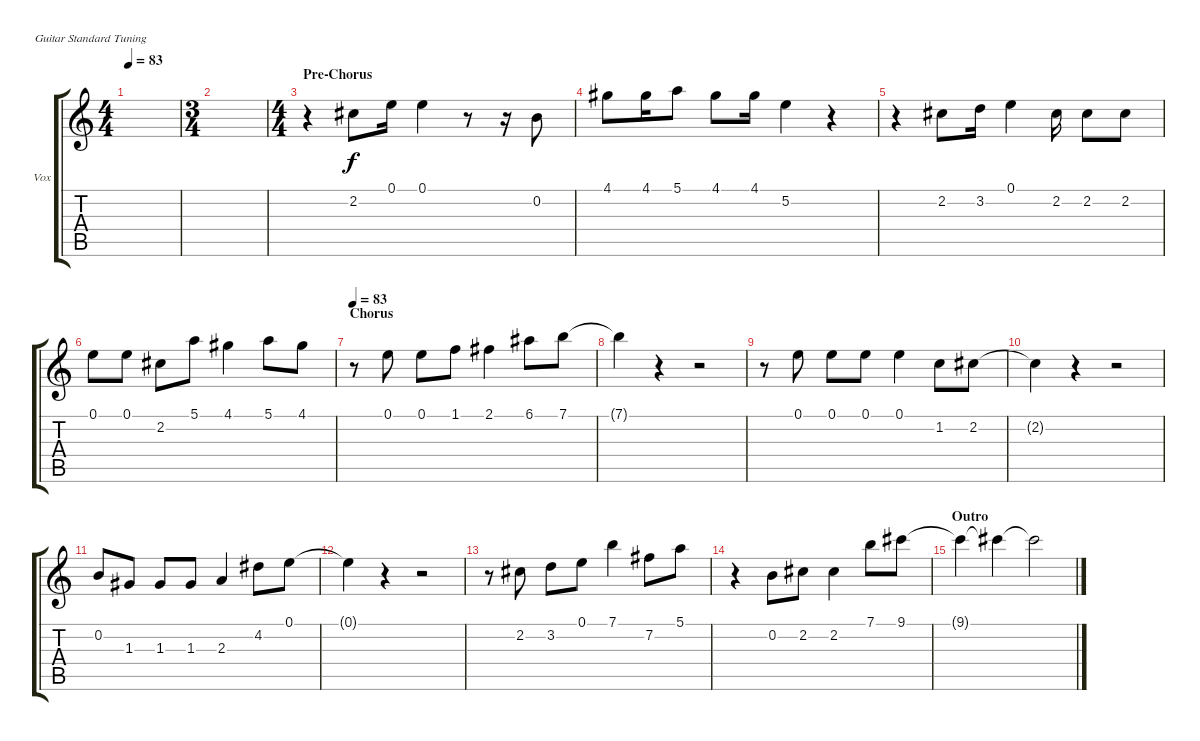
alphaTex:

\bracketExtendMode groupsimilarinstruments
\firstSystemTrackNameOrientation horizontal
\otherSystemsTrackNameOrientation horizontal
\track ("Vocals" "Vox") {instrument electricguitarclean}
\staff {score tabs}
\tuning (E4 B3 G3 D3 A2 E2)
\ts (4 4)
\tempo 83
\clef g2
\ks c
|
\ts (3 4)
|
\ts (4 4)
\section ("" "Pre-Chorus")
r.4 2.2.8 0.1.16 0.1.4 r.8 r.16 0.2.8 |
4.1.8 4.1.16 5.1.8 4.1.8 4.1.16 5.2.4 r.4 |
r.4 2.2.8 3.2.16 0.1.4 2.2.16 2.2.8 2.2.8 |
0.1.8 0.1.8 2.2.8 5.1.8 4.1.4 5.1.8 4.1.8 |
\section ("" "Chorus")
\tempo 83
r.8 0.1.8 0.1.8 1.1.8 2.1.4 6.1.8 7.1.8 |
7.1{t}.4 r.4 r.2 |
r.8 0.1.8 0.1.8 0.1.8 0.1.4 1.2.8 2.2.8 |
2.2{t}.4 r.4 r.2 |
0.2.8 1.3.8 1.3.8 1.3.8 2.3.4 4.2.8 0.1.8 |
0.1{t}.4 r.4 r.2 |
r.8 2.2.8 3.2.8 0.1.8 7.1.4 7.2.8 5.1.8 |
r.4 0.2.8 2.2.8 2.2.4 7.1.8 9.1.8 |
\section ("" "Outro")
9.1{t}.4 9.1{t}.4 9.1{t}.2
